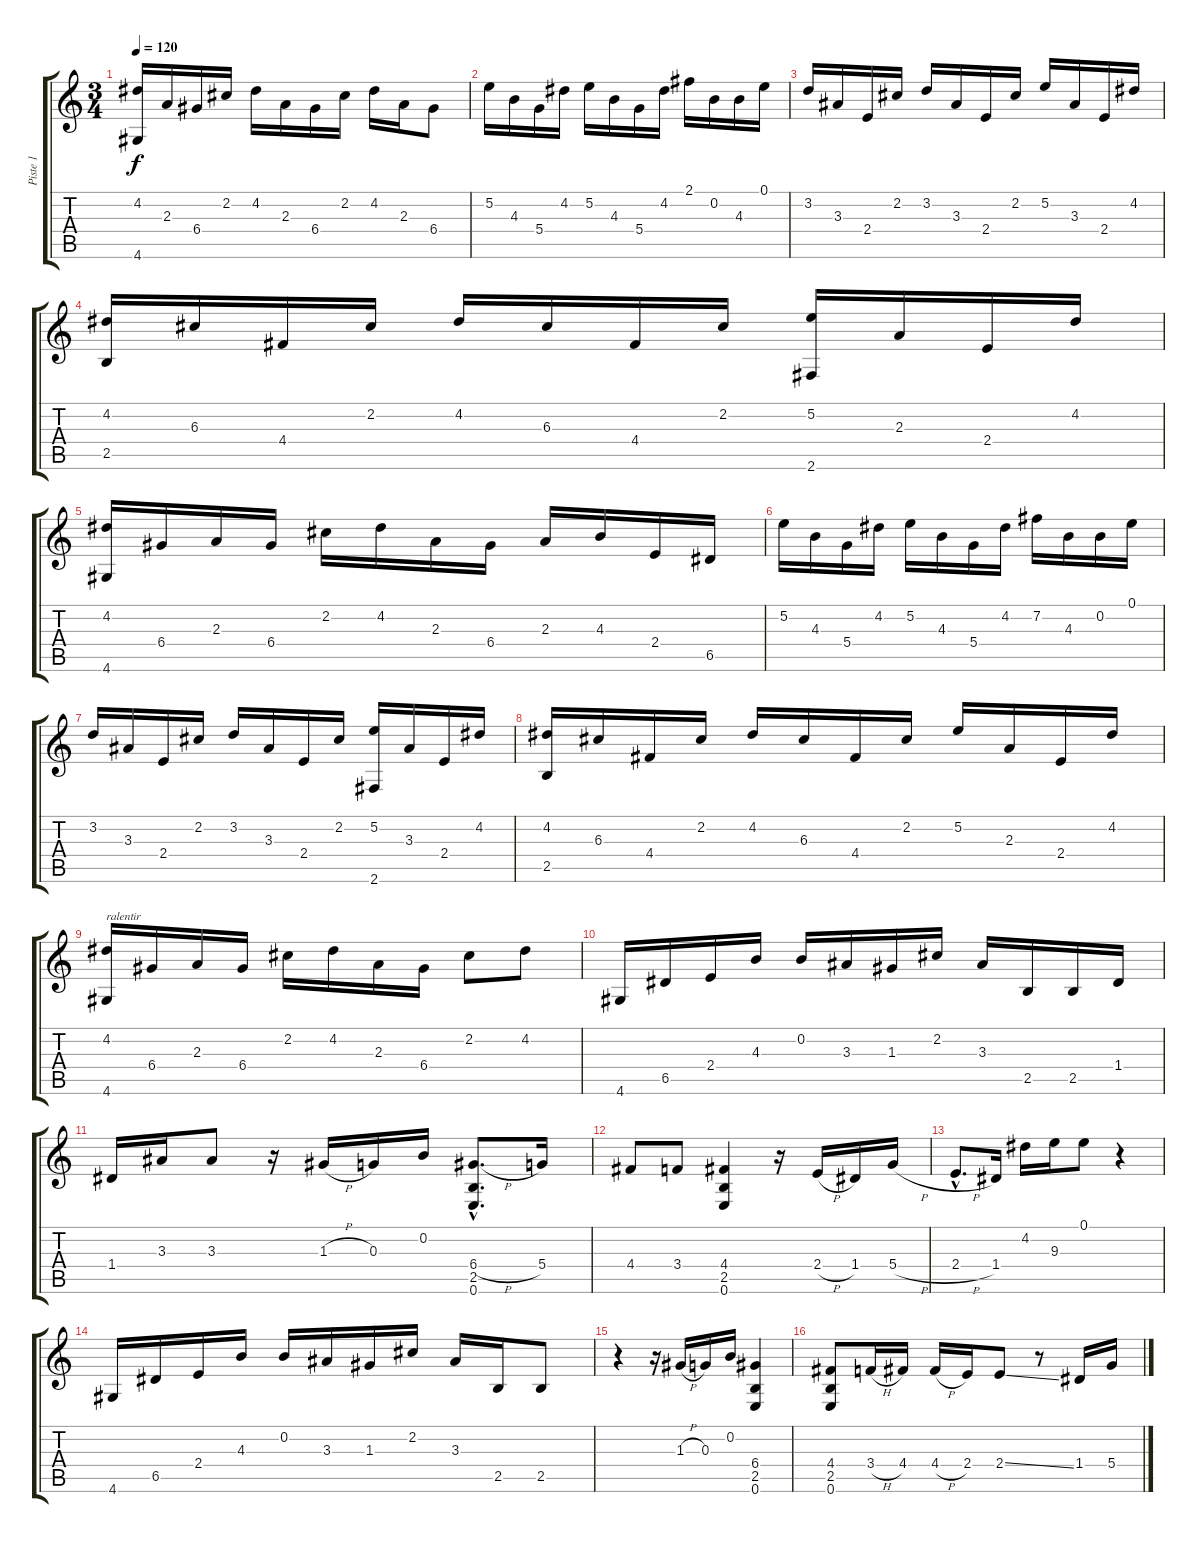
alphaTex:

\track ("Piste 1" "Piste 1") {instrument acousticguitarnylon}
\staff {score tabs}
\tuning (E4 B3 G3 D3 A2 E2) {hide}
\ts (3 4)
\tempo 120
\clef g2
\ks c
(4.2 4.6).16{dy f} 2.3.16 6.4.16 2.2.16 4.2.16 2.3.16 6.4.16 2.2.16 4.2.16 2.3.16 6.4.8 |
5.2.16 4.3.16 5.4.16 4.2.16 5.2.16 4.3.16 5.4.16 4.2.16 2.1.16 0.2.16 4.3.16 0.1.16 |
3.2.16 3.3.16 2.4.16 2.2.16 3.2.16 3.3.16 2.4.16 2.2.16 5.2.16 3.3.16 2.4.16 4.2.16 |
(4.2 2.5).16 6.3.16 4.4.16 2.2.16 4.2.16 6.3.16 4.4.16 2.2.16 (5.2 2.6).16 2.3.16 2.4.16 4.2.16 |
(4.2 4.6).16 6.4.16 2.3.16 6.4.16 2.2.16 4.2.16 2.3.16 6.4.16 2.3.16 4.3.16 2.4.16 6.5.16 |
5.2.16 4.3.16 5.4.16 4.2.16 5.2.16 4.3.16 5.4.16 4.2.16 7.2.16 4.3.16 0.2.16 0.1.16 |
3.2.16 3.3.16 2.4.16 2.2.16 3.2.16 3.3.16 2.4.16 2.2.16 (5.2 2.6).16 3.3.16 2.4.16 4.2.16 |
(4.2 2.5).16 6.3.16 4.4.16 2.2.16 4.2.16 6.3.16 4.4.16 2.2.16 5.2.16 2.3.16 2.4.16 4.2.16 |
(4.2 4.6).16{txt "ralentir"} 6.4.16 2.3.16 6.4.16 2.2.16 4.2.16 2.3.16 6.4.16 2.2.8 4.2.8 |
4.6.16 6.5.16 2.4.16 4.3.16 0.2.16 3.3.16 1.3.16 2.2.16 3.3.16 2.5.16 2.5.16 1.4.16 |
1.4.16 3.3.16 3.3.8 r.16 1.3{h}.16 0.3.16 0.2.16 (6.4{h hac} 2.5{hac} 0.6{hac}).8{d} 5.4.16 |
4.4.8 3.4.8 (4.4 2.5 0.6).4 r.16 2.4{h}.16 1.4.16 5.4{h}.16 |
2.4{h hac}.8{d} 1.4.16 4.2.16 9.3.16 0.1.8 r.4 |
4.6.16 6.5.16 2.4.16 4.3.16 0.2.16 3.3.16 1.3.16 2.2.16 3.3.16 2.5.16 2.5.8 |
r.4 r.16 1.3{h}.16 0.3.16 0.2.16 (6.4 2.5 0.6).4 |
(4.4 2.5 0.6).8 3.4{h}.16 4.4.16 4.4{h}.16 2.4.16 2.4{ss}.8 r.8 1.4.16 5.4.16
